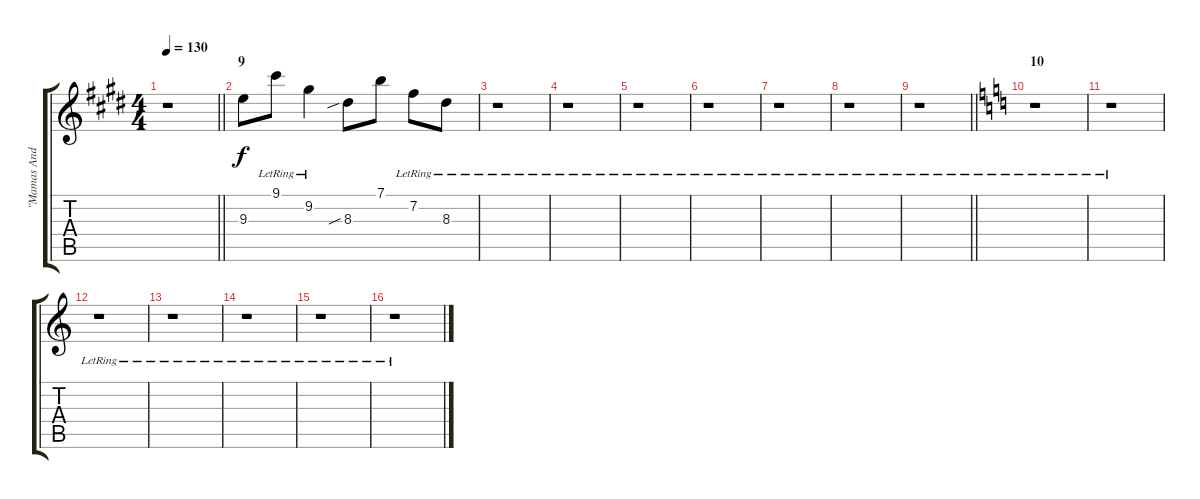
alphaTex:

\track ("\"Mamas And The Papas\" guitar" "\"Mamas And") {instrument electricguitarclean}
\staff {score tabs}
\tuning (E4 B3 G3 D3 A2 E2) {hide}
\ts (4 4)
\tempo 130
\clef g2
\barLineRight lightlight
\ks e
r.1{dy f} |
\section ("" "9")
9.3.8 9.1{lr}.8 9.2{lr}.4 8.3{sib}.8 7.1.8 7.2{lr}.8 8.3{lr}.8 |
r.1 |
r.1 |
r.1 |
r.1 |
r.1 |
r.1 |
\barLineRight lightlight
r.1 |
\section ("" "10")
\ks c
r.1 |
r.1 |
r.1 |
r.1 |
r.1 |
r.1 |
r.1
